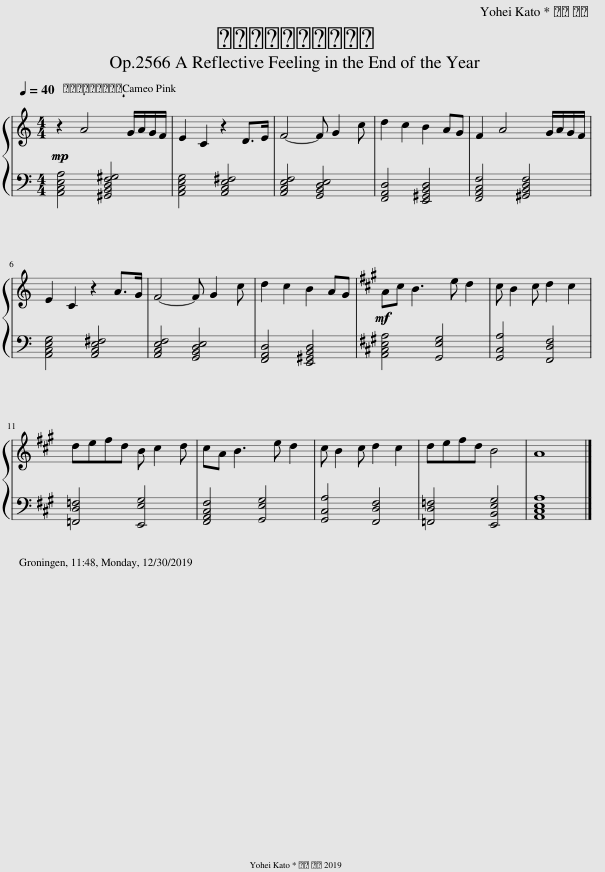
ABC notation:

X:1
%%score { 1 | 2 }
L:1/8
Q:1/4=40
M:4/4
I:linebreak $
K:C
V:1 treble
V:2 bass
V:1
!mp! z2 A4 G/A/G/F/ | E2 C2 z2 D>E | F4- F G2 c | d2 c2 B2 AG | F2 A4 G/A/G/F/ |$ %5
 E2 C2 z2 A>G | F4- F G2 c | d2 c2 B2 AG |[K:A]!mf! Ac B3 e d2 | c B2 c d2 c2 |$ %10
 defd B c2 d | cA B3 e d2 | c B2 c d2 c2 | defd B4 | A8 |] %15
V:2
 [A,,C,E,A,]4 [^G,,B,,D,F,^G,]4 | [A,,C,E,G,]4 [A,,C,E,^F,]4 | [A,,C,E,F,]4 [G,,B,,D,E,]4 | [F,,A,,D,]4 [E,,^G,,B,,D,]4 | [F,,A,,C,F,]4 [^G,,B,,D,F,]4 |$ %5
 [A,,C,E,G,]4 [A,,C,E,^F,]4 | [A,,C,E,F,]4 [G,,B,,D,E,]4 | [F,,A,,D,]4 [E,,^G,,B,,D,]4 |[K:A] [A,,C,E,A,]4 [G,,E,G,]4 | [G,,C,A,]4 [F,,D,F,]4 |$ %10
 [=F,,D,=F,]4 [E,,E,G,]4 | [F,,A,,C,F,]4 [G,,E,G,]4 | [G,,C,A,]4 [F,,D,F,]4 | [=F,,D,=F,]4 [E,,B,,E,G,]4 | [A,,C,E,A,]8 |] %15
